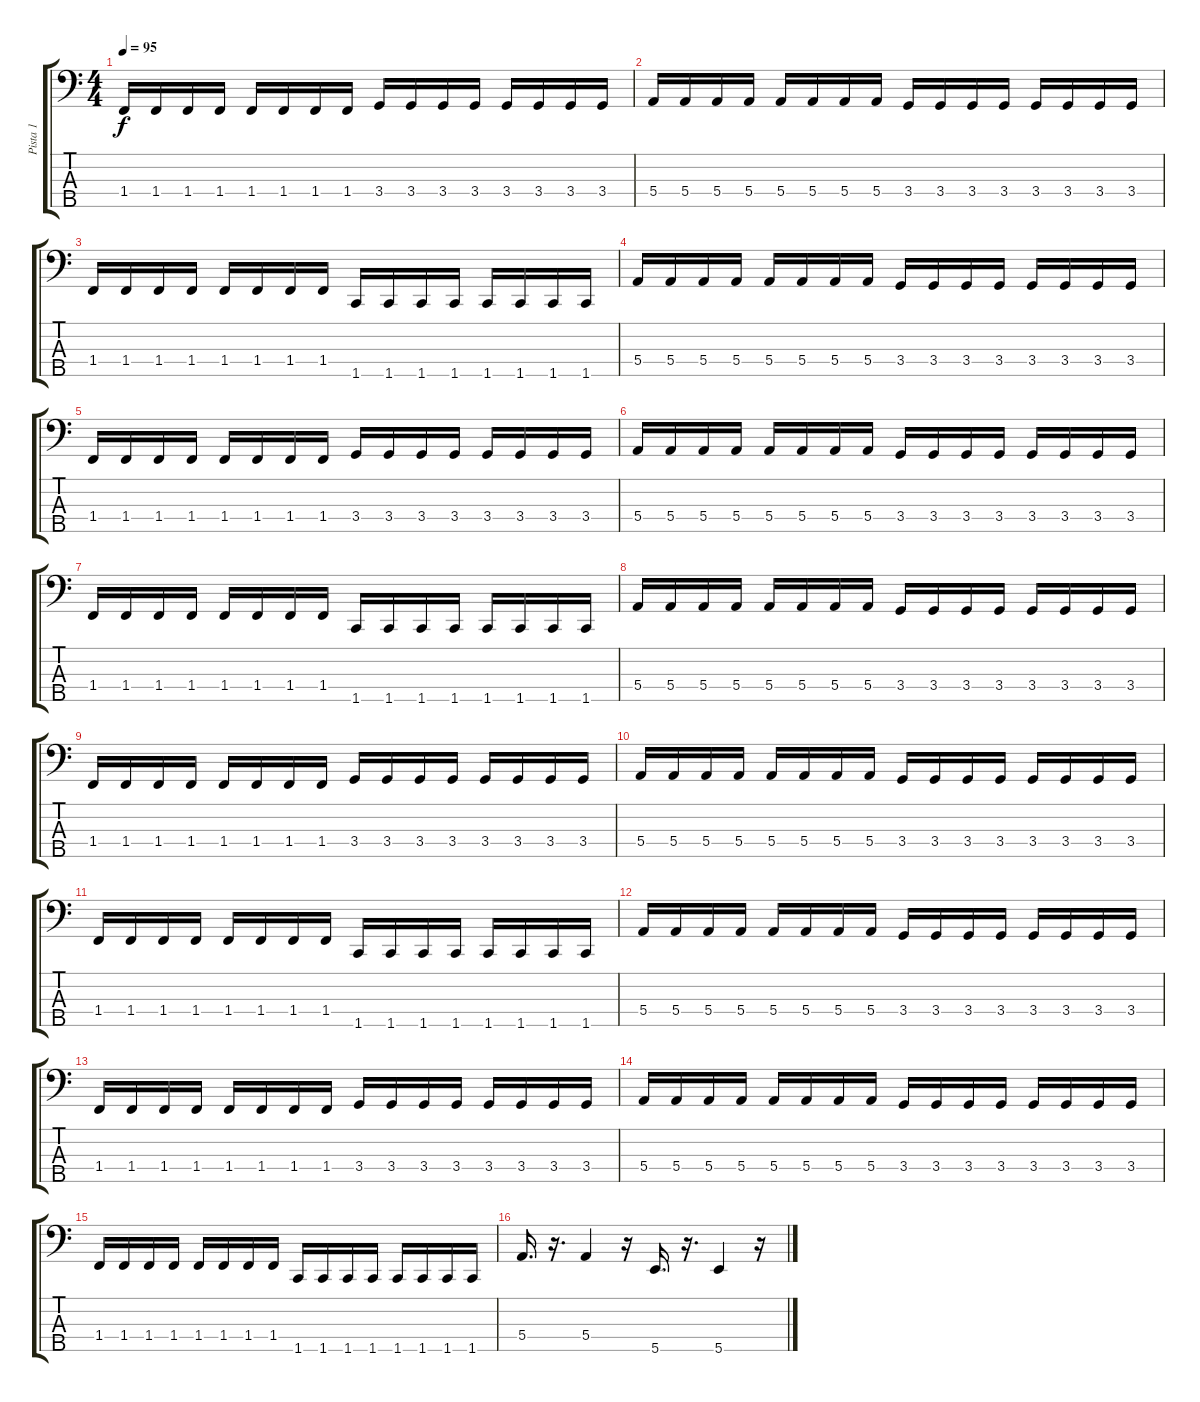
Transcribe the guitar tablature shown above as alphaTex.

\track ("Pista 1" "Pista 1") {instrument electricbassfinger}
\staff {score tabs}
\tuning (G2 D2 A1 E1 B0) {hide}
\ts (4 4)
\tempo 95
\clef f4
\ks c
1.4.16{dy f} 1.4.16 1.4.16 1.4.16 1.4.16 1.4.16 1.4.16 1.4.16 3.4.16 3.4.16 3.4.16 3.4.16 3.4.16 3.4.16 3.4.16 3.4.16 |
5.4.16 5.4.16 5.4.16 5.4.16 5.4.16 5.4.16 5.4.16 5.4.16 3.4.16 3.4.16 3.4.16 3.4.16 3.4.16 3.4.16 3.4.16 3.4.16 |
1.4.16 1.4.16 1.4.16 1.4.16 1.4.16 1.4.16 1.4.16 1.4.16 1.5.16 1.5.16 1.5.16 1.5.16 1.5.16 1.5.16 1.5.16 1.5.16 |
5.4.16 5.4.16 5.4.16 5.4.16 5.4.16 5.4.16 5.4.16 5.4.16 3.4.16 3.4.16 3.4.16 3.4.16 3.4.16 3.4.16 3.4.16 3.4.16 |
1.4.16 1.4.16 1.4.16 1.4.16 1.4.16 1.4.16 1.4.16 1.4.16 3.4.16 3.4.16 3.4.16 3.4.16 3.4.16 3.4.16 3.4.16 3.4.16 |
5.4.16 5.4.16 5.4.16 5.4.16 5.4.16 5.4.16 5.4.16 5.4.16 3.4.16 3.4.16 3.4.16 3.4.16 3.4.16 3.4.16 3.4.16 3.4.16 |
1.4.16 1.4.16 1.4.16 1.4.16 1.4.16 1.4.16 1.4.16 1.4.16 1.5.16 1.5.16 1.5.16 1.5.16 1.5.16 1.5.16 1.5.16 1.5.16 |
5.4.16 5.4.16 5.4.16 5.4.16 5.4.16 5.4.16 5.4.16 5.4.16 3.4.16 3.4.16 3.4.16 3.4.16 3.4.16 3.4.16 3.4.16 3.4.16 |
1.4.16 1.4.16 1.4.16 1.4.16 1.4.16 1.4.16 1.4.16 1.4.16 3.4.16 3.4.16 3.4.16 3.4.16 3.4.16 3.4.16 3.4.16 3.4.16 |
5.4.16 5.4.16 5.4.16 5.4.16 5.4.16 5.4.16 5.4.16 5.4.16 3.4.16 3.4.16 3.4.16 3.4.16 3.4.16 3.4.16 3.4.16 3.4.16 |
1.4.16 1.4.16 1.4.16 1.4.16 1.4.16 1.4.16 1.4.16 1.4.16 1.5.16 1.5.16 1.5.16 1.5.16 1.5.16 1.5.16 1.5.16 1.5.16 |
5.4.16 5.4.16 5.4.16 5.4.16 5.4.16 5.4.16 5.4.16 5.4.16 3.4.16 3.4.16 3.4.16 3.4.16 3.4.16 3.4.16 3.4.16 3.4.16 |
1.4.16 1.4.16 1.4.16 1.4.16 1.4.16 1.4.16 1.4.16 1.4.16 3.4.16 3.4.16 3.4.16 3.4.16 3.4.16 3.4.16 3.4.16 3.4.16 |
5.4.16 5.4.16 5.4.16 5.4.16 5.4.16 5.4.16 5.4.16 5.4.16 3.4.16 3.4.16 3.4.16 3.4.16 3.4.16 3.4.16 3.4.16 3.4.16 |
1.4.16 1.4.16 1.4.16 1.4.16 1.4.16 1.4.16 1.4.16 1.4.16 1.5.16 1.5.16 1.5.16 1.5.16 1.5.16 1.5.16 1.5.16 1.5.16 |
5.4.16{d} r.16{d} 5.4.4 r.16 5.5.16{d} r.16{d} 5.5.4 r.16
